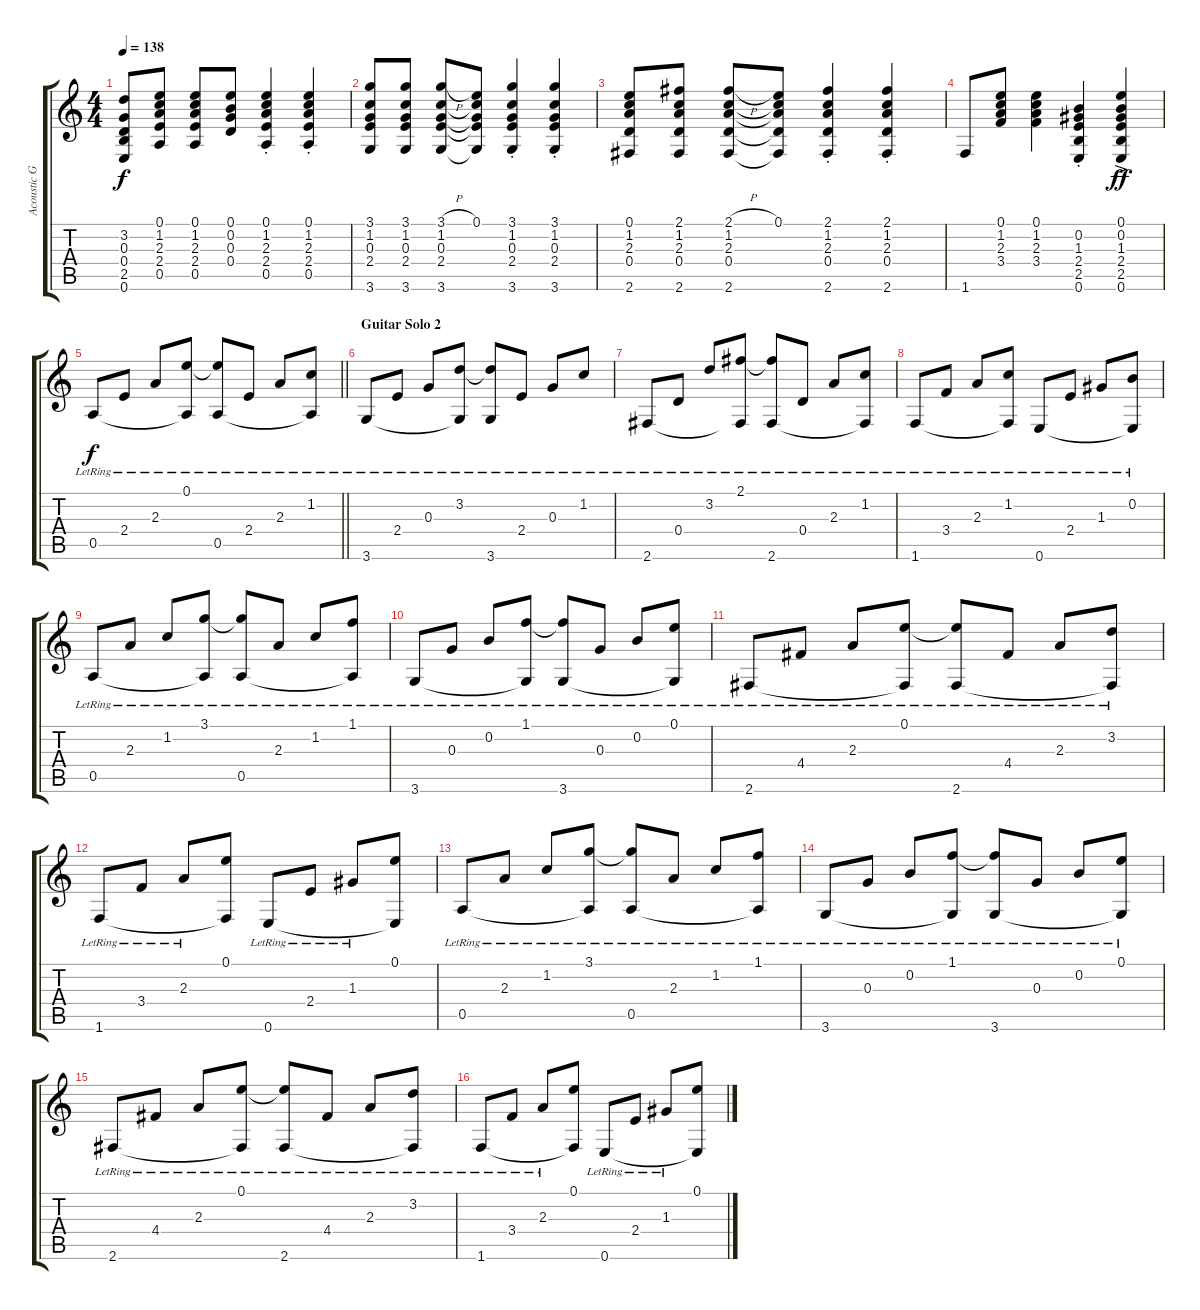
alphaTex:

\track ("Acoustic Guitar 1" "Acoustic G") {instrument acousticguitarsteel}
\staff {score tabs}
\tuning (E4 B3 G3 D3 A2 E2) {hide}
\ts (4 4)
\tempo 138
\clef g2
\ks c
(3.2 0.3 0.4 2.5 0.6).8{dy f} (0.1 1.2 2.3 2.4 0.5).8 (0.1 1.2 2.3 2.4 0.5).8 (0.1 0.2 0.3 0.4).8 (0.1{st} 1.2{st} 2.3{st} 2.4{st} 0.5{st}).4 (0.1{st} 1.2{st} 2.3{st} 2.4{st} 0.5{st}).4 |
(3.1 1.2 0.3 2.4 3.6).8 (3.1 1.2 0.3 2.4 3.6).8 (3.1{h} 1.2 0.3 2.4 3.6).8 (0.1 1.2{t} 0.3{t} 2.4{t} 3.6{t}).8 (3.1{st} 1.2{st} 0.3{st} 2.4{st} 3.6{st}).4 (3.1{st} 1.2{st} 0.3{st} 2.4{st} 3.6{st}).4 |
(0.1 1.2 2.3 0.4 2.6).8 (2.1 1.2 2.3 0.4 2.6).8 (2.1{h} 1.2 2.3 0.4 2.6).8 (0.1 1.2{t} 2.3{t} 0.4{t} 2.6{t}).8 (2.1{st} 1.2 2.3 0.4 2.6).4 (2.1{st} 1.2{st} 2.3{st} 0.4{st} 2.6{st}).4 |
1.6.8 (0.1 1.2 2.3 3.4).8 (0.1 1.2 2.3 3.4).4 (0.2{st} 1.3{st} 2.4{st} 2.5{st} 0.6{st}).4 (0.1{ac} 0.2{ac} 1.3{ac} 2.4{ac} 2.5{ac} 0.6{ac}).4{dy ff} |
\barLineRight lightlight
0.5{lr}.8{dy f} 2.4{lr}.8 2.3{lr}.8 (0.1{lr} 0.5{t}).8 (0.1{t} 0.5{lr}).8 2.4{lr}.8 2.3{lr}.8 (1.2{lr} 0.5{t}).8 |
\section ("" "Guitar Solo 2")
3.6{lr}.8 2.4{lr}.8 0.3{lr}.8 (3.2{lr} 3.6{t}).8 (3.2{t} 3.6{lr}).8 2.4{lr}.8 0.3{lr}.8 1.2{lr}.8 |
2.6{lr}.8 0.4{lr}.8 3.2{lr}.8 (2.1{lr} 2.6{t}).8 (2.1{t} 2.6{lr}).8 0.4{lr}.8 2.3{lr}.8 (1.2{lr} 2.6{t}).8 |
1.6{lr}.8 3.4{lr}.8 2.3{lr}.8 (1.2{lr} 1.6{t}).8 0.6{lr}.8 2.4{lr}.8 1.3{lr}.8 (0.2{lr} 0.6{t}).8 |
0.5{lr}.8 2.3{lr}.8 1.2{lr}.8 (3.1{lr} 0.5{t}).8 (3.1{t} 0.5{lr}).8 2.3{lr}.8 1.2{lr}.8 (1.1{lr} 0.5{t}).8 |
3.6{lr}.8 0.3{lr}.8 0.2{lr}.8 (1.1{lr} 3.6{t}).8 (1.1{t} 3.6{lr}).8 0.3{lr}.8 0.2{lr}.8 (0.1{lr} 3.6{t}).8 |
2.6{lr}.8 4.4{lr}.8 2.3{lr}.8 (0.1{lr} 2.6{t}).8 (0.1{t} 2.6{lr}).8 4.4{lr}.8 2.3{lr}.8 (3.2{lr} 2.6{t}).8 |
1.6{lr}.8 3.4{lr}.8 2.3{lr}.8 (0.1 1.6{t}).8 0.6{lr}.8 2.4{lr}.8 1.3{lr}.8 (0.1 0.6{t}).8 |
0.5{lr}.8 2.3{lr}.8 1.2{lr}.8 (3.1{lr} 0.5{t}).8 (3.1{t} 0.5{lr}).8 2.3{lr}.8 1.2{lr}.8 (1.1{lr} 0.5{t}).8 |
3.6{lr}.8 0.3{lr}.8 0.2{lr}.8 (1.1{lr} 3.6{t}).8 (1.1{t} 3.6{lr}).8 0.3{lr}.8 0.2{lr}.8 (0.1{lr} 3.6{t}).8 |
2.6{lr}.8 4.4{lr}.8 2.3{lr}.8 (0.1{lr} 2.6{t}).8 (0.1{t} 2.6{lr}).8 4.4{lr}.8 2.3{lr}.8 (3.2{lr} 2.6{t}).8 |
1.6{lr}.8 3.4{lr}.8 2.3{lr}.8 (0.1 1.6{t}).8 0.6{lr}.8 2.4{lr}.8 1.3{lr}.8 (0.1 0.6{t}).8
